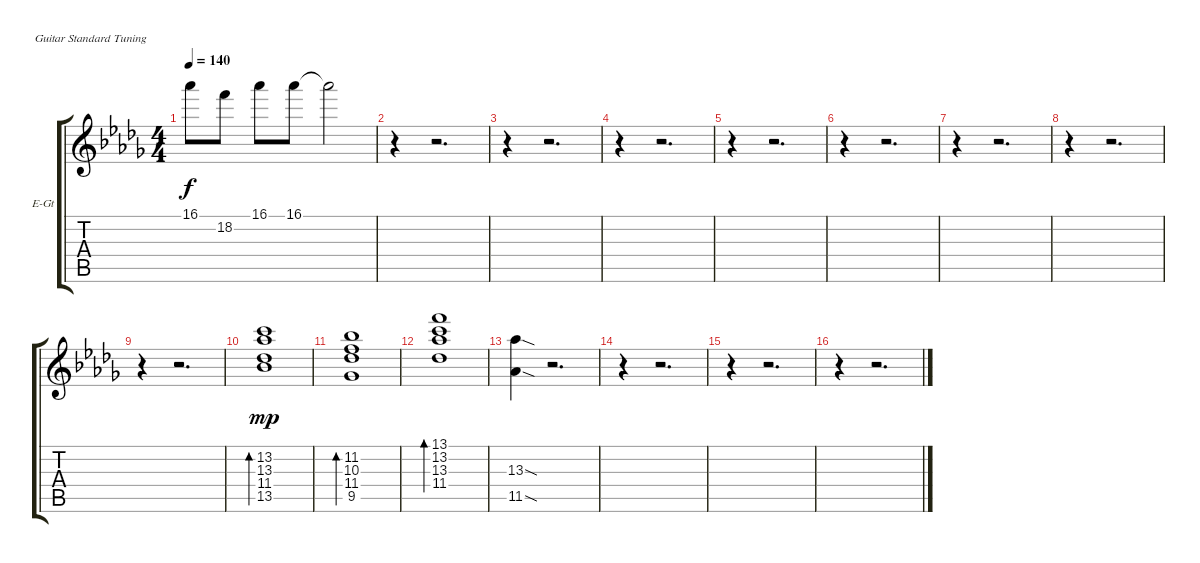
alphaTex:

\bracketExtendMode groupsimilarinstruments
\firstSystemTrackNameOrientation horizontal
\otherSystemsTrackNameOrientation horizontal
\track ("Guitar R" "E-Gt") {instrument distortionguitar}
\staff {score tabs}
\tuning (E4 B3 G3 D3 A2 E2)
\ts (4 4)
\tempo 140
\clef g2
\ks db
16.1.8{dy f} 18.2.8 16.1.8 16.1.8 16.1{t}.2 |
r.4 r.2{d} |
r.4 r.2{d} |
r.4 r.2{d} |
r.4 r.2{d} |
r.4 r.2{d} |
r.4 r.2{d} |
r.4 r.2{d} |
r.4 r.2{d} |
(13.2 13.3 11.4 13.5).1{bd 60 dy mp} |
(11.2 10.3 11.4 9.5).1{bd 60} |
(13.1 13.2 13.3 11.4).1{bd 60} |
(13.3{sod} 11.5{sod}).4 r.2{d} |
r.4 r.2{d} |
r.4 r.2{d} |
r.4 r.2{d}
